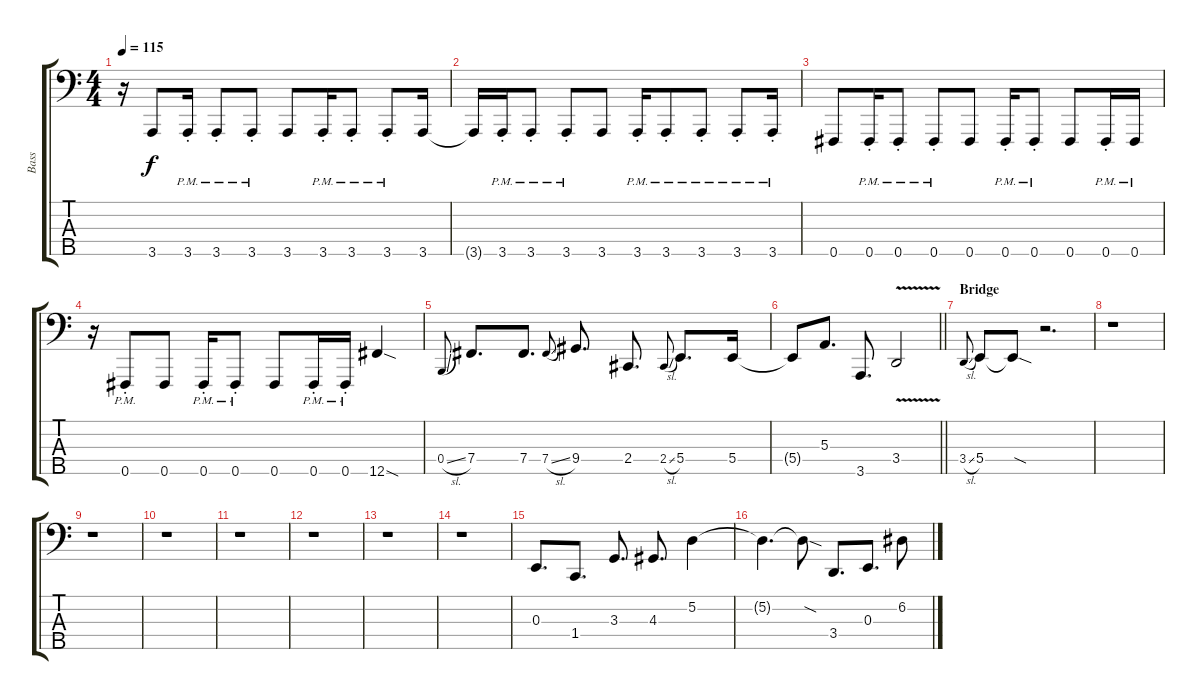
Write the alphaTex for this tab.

\track ("Bass" "Bass") {instrument slapbass2}
\staff {score tabs}
\tuning (D2 A1 E1 B0 Gb0) {hide}
\ts (4 4)
\tempo 115
\clef f4
\ks c
r.16{dy f} 3.5.8 3.5{pm st}.16 3.5{pm st}.8 3.5{pm st}.8 3.5.8 3.5{pm st}.16 3.5{pm st}.8 3.5{pm st}.8 3.5.16 |
3.5{t}.16 3.5{pm st}.16 3.5{pm st}.8 3.5{pm st}.8 3.5.8 3.5{pm st}.16 3.5{pm st}.8 3.5{pm st}.8 3.5{pm st}.8 3.5{pm st}.16 |
0.5.8 0.5{pm st}.16 0.5{pm st}.8 0.5{pm st}.8 0.5.8 0.5{pm st}.16 0.5{pm st}.8 0.5.8 0.5{pm st}.16 0.5{pm}.16 |
r.16 0.5{pm st}.8 0.5.8 0.5{pm st}.16 0.5{pm st}.8 0.5.8 0.5{pm st}.16 0.5{pm st}.16 12.5{sod}.4 |
0.4{sl}.8{gr onbeat} 7.4.8{d} 7.4.8{d} 7.4{sl}.8{gr onbeat} 9.4.8{d} 2.4.8{d} 2.4{sl}.8{gr onbeat} 5.4.8{d} 5.4.16 |
\barLineRight lightlight
5.4{t}.8 5.3.8{d} 3.5.8{d} 3.4{v}.2 |
\section ("" "Bridge")
3.4{sl}.8{gr onbeat} 5.4.8 5.4{sod t}.8 r.2{d} |
r.1 |
r.1 |
r.1 |
r.1 |
r.1 |
r.1 |
r.1 |
0.3.8{d volume 8 instrument fretlessbass} 1.4.8{d} 3.3.8{d} 4.3.8{d} 5.2.4 |
5.2{t}.4{d} 5.2{sod t}.8 3.4.8{d} 0.3.8{d} 6.2.8
